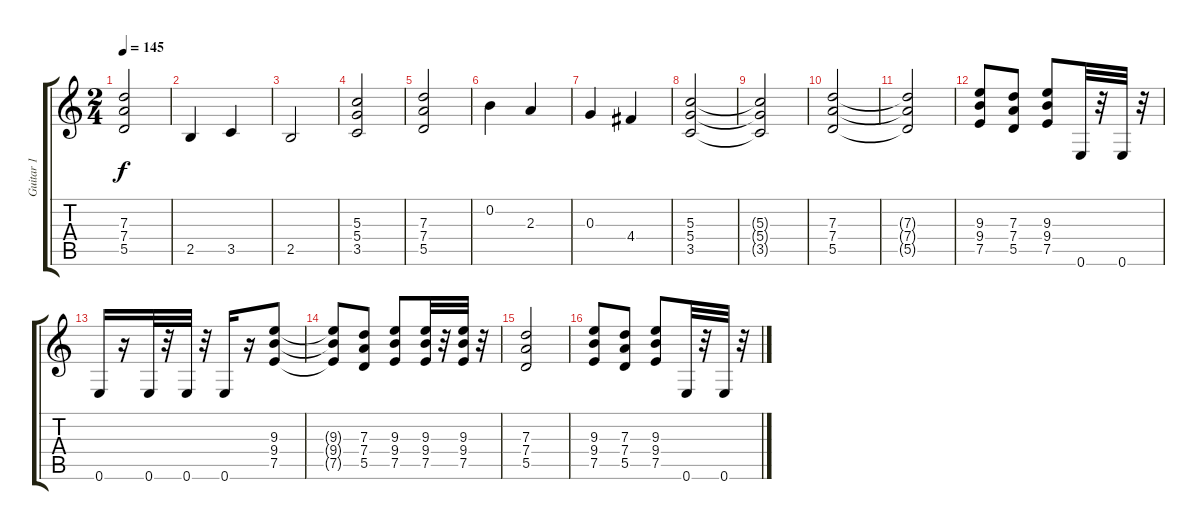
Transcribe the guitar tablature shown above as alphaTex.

\track ("Guitar 1" "Guitar 1") {instrument distortionguitar}
\staff {score tabs}
\tuning (E4 B3 G3 D3 A2 E2) {hide}
\ts (2 4)
\tempo 145
\clef g2
\ks c
(7.3 7.4 5.5).2{dy f} |
2.5.4 3.5.4 |
2.5.2 |
(5.3 5.4 3.5).2 |
(7.3 7.4 5.5).2 |
0.2.4 2.3.4 |
0.3.4 4.4.4 |
(5.3 5.4 3.5).2 |
(5.3{t} 5.4{t} 3.5{t}).2 |
(7.3 7.4 5.5).2 |
(7.3{t} 7.4{t} 5.5{t}).2 |
(9.3 9.4 7.5).8 (7.3 7.4 5.5).8 (9.3 9.4 7.5).8 0.6.32 r.32 0.6.32 r.32 |
0.6.16 r.16 0.6.32 r.32 0.6.32 r.32 0.6.16 r.16 (9.3 9.4 7.5).8 |
(9.3{t} 9.4{t} 7.5{t}).8 (7.3 7.4 5.5).8 (9.3 9.4 7.5).8 (9.3 9.4 7.5).32 r.32 (9.3 9.4 7.5).32 r.32 |
(7.3 7.4 5.5).2 |
(9.3 9.4 7.5).8 (7.3 7.4 5.5).8 (9.3 9.4 7.5).8 0.6.32 r.32 0.6.32 r.32
